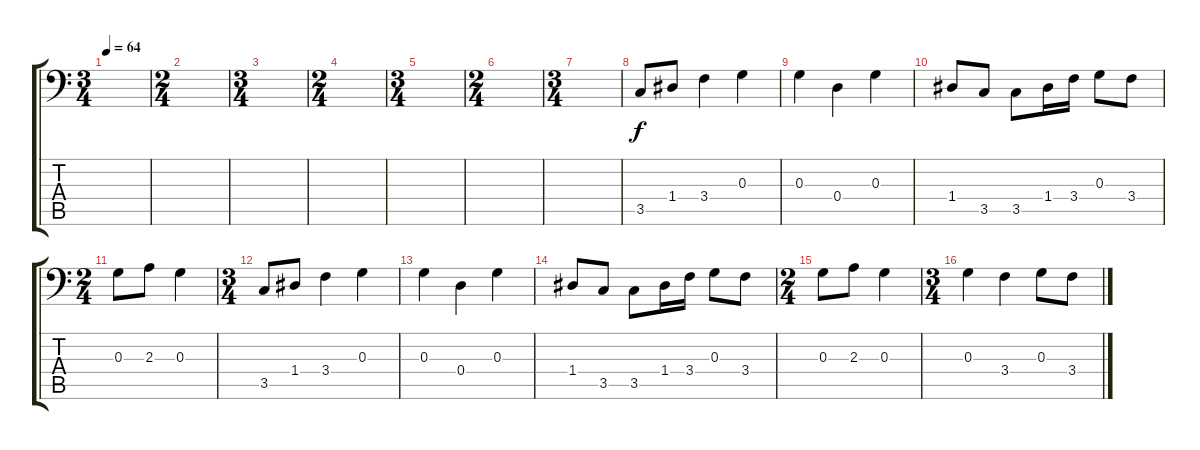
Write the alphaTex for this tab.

\track "" {instrument fretlessbass}
\staff {score tabs}
\tuning (E3 B2 G2 D2 A1 E1) {hide}
\ts (3 4)
\tempo 64
\clef f4
\ks c
|
\ts (2 4)
|
\ts (3 4)
|
\ts (2 4)
|
\ts (3 4)
|
\ts (2 4)
|
\ts (3 4)
|
3.5.8 1.4.8 3.4.4 0.3.4 |
0.3.4 0.4.4 0.3.4 |
1.4.8 3.5.8 3.5.8 1.4.16 3.4.16 0.3.8 3.4.8 |
\ts (2 4)
0.3.8 2.3.8 0.3.4 |
\ts (3 4)
3.5.8 1.4.8 3.4.4 0.3.4 |
0.3.4 0.4.4 0.3.4 |
1.4.8 3.5.8 3.5.8 1.4.16 3.4.16 0.3.8 3.4.8 |
\ts (2 4)
0.3.8 2.3.8 0.3.4 |
\ts (3 4)
0.3.4 3.4.4 0.3.8 3.4.8
